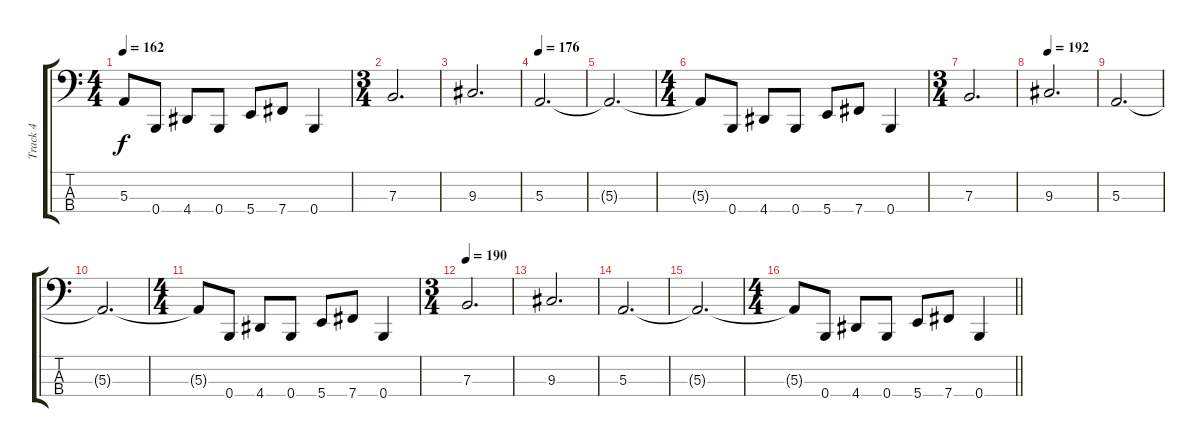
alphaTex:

\track ("Track 4" "Track 4") {instrument electricbasspick}
\staff {score tabs}
\tuning (D2 A1 E1 B0) {hide}
\ts (4 4)
\tempo 162
\clef f4
\ks c
5.3{t}.8{dy f} 0.4.8 4.4.8 0.4.8 5.4.8 7.4.8 0.4.4 |
\ts (3 4)
7.3.2{d} |
9.3.2{d} |
\tempo 176
5.3.2{d} |
5.3{t}.2{d} |
\ts (4 4)
5.3{t}.8 0.4.8 4.4.8 0.4.8 5.4.8 7.4.8 0.4.4 |
\ts (3 4)
7.3.2{d} |
\tempo 192
9.3.2{d} |
5.3.2{d} |
5.3{t}.2{d} |
\ts (4 4)
5.3{t}.8 0.4.8 4.4.8 0.4.8 5.4.8 7.4.8 0.4.4 |
\ts (3 4)
\tempo 190
7.3.2{d} |
9.3.2{d} |
5.3.2{d} |
5.3{t}.2{d} |
\ts (4 4)
\barLineRight lightlight
5.3{t}.8 0.4.8 4.4.8 0.4.8 5.4.8 7.4.8 0.4.4
